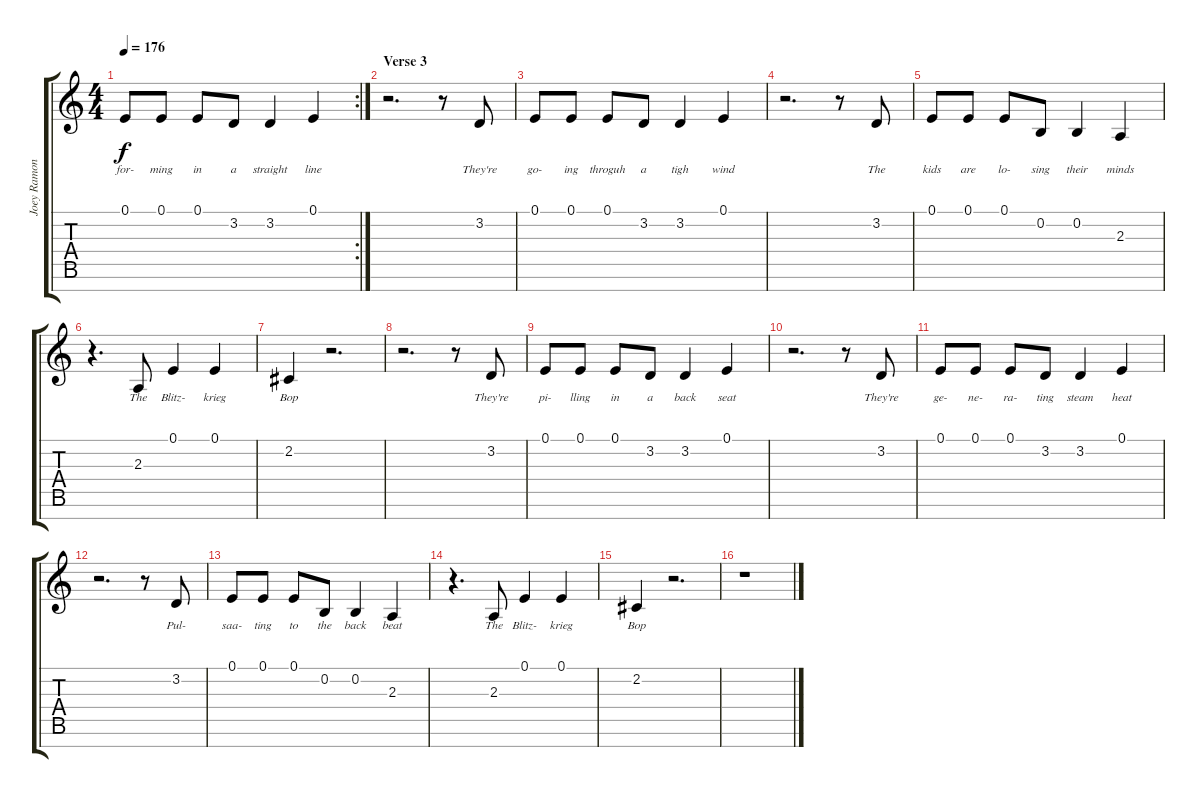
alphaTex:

\track ("Joey Ramone" "Joey Ramon") {instrument altosax}
\staff {score tabs}
\tuning (E4 B3 G3 D3 A2 E2 B1) {hide}
\rc 2
\ts (4 4)
\tempo 176
\clef g2
\ks c
0.1.8{lyrics (0 "for-") lyrics (1 "") lyrics (2 "") lyrics (3 "") lyrics (4 "") dy f} 0.1.8{lyrics (0 "ming") lyrics (1 "") lyrics (2 "") lyrics (3 "") lyrics (4 "")} 0.1.8{lyrics (0 "in") lyrics (1 "") lyrics (2 "") lyrics (3 "") lyrics (4 "")} 3.2.8{lyrics (0 "a") lyrics (1 "") lyrics (2 "") lyrics (3 "") lyrics (4 "")} 3.2.4{lyrics (0 "straight") lyrics (1 "") lyrics (2 "") lyrics (3 "") lyrics (4 "")} 0.1.4{lyrics (0 "line") lyrics (1 "") lyrics (2 "") lyrics (3 "") lyrics (4 "")} |
\section ("" "Verse 3")
r.2{d} r.8 3.2.8{lyrics (0 "They're") lyrics (1 "") lyrics (2 "") lyrics (3 "") lyrics (4 "")} |
0.1.8{lyrics (0 "go-") lyrics (1 "") lyrics (2 "") lyrics (3 "") lyrics (4 "")} 0.1.8{lyrics (0 "ing") lyrics (1 "") lyrics (2 "") lyrics (3 "") lyrics (4 "")} 0.1.8{lyrics (0 "throguh") lyrics (1 "") lyrics (2 "") lyrics (3 "") lyrics (4 "")} 3.2.8{lyrics (0 "a") lyrics (1 "") lyrics (2 "") lyrics (3 "") lyrics (4 "")} 3.2.4{lyrics (0 "tigh") lyrics (1 "") lyrics (2 "") lyrics (3 "") lyrics (4 "")} 0.1.4{lyrics (0 "wind") lyrics (1 "") lyrics (2 "") lyrics (3 "") lyrics (4 "")} |
r.2{d} r.8 3.2.8{lyrics (0 "The") lyrics (1 "") lyrics (2 "") lyrics (3 "") lyrics (4 "")} |
0.1.8{lyrics (0 "kids") lyrics (1 "") lyrics (2 "") lyrics (3 "") lyrics (4 "")} 0.1.8{lyrics (0 "are") lyrics (1 "") lyrics (2 "") lyrics (3 "") lyrics (4 "")} 0.1.8{lyrics (0 "lo-") lyrics (1 "") lyrics (2 "") lyrics (3 "") lyrics (4 "")} 0.2.8{lyrics (0 "sing") lyrics (1 "") lyrics (2 "") lyrics (3 "") lyrics (4 "")} 0.2.4{lyrics (0 "their") lyrics (1 "") lyrics (2 "") lyrics (3 "") lyrics (4 "")} 2.3.4{lyrics (0 "minds") lyrics (1 "") lyrics (2 "") lyrics (3 "") lyrics (4 "")} |
r.4{d} 2.3.8{lyrics (0 "The") lyrics (1 "") lyrics (2 "") lyrics (3 "") lyrics (4 "")} 0.1.4{lyrics (0 "Blitz-") lyrics (1 "") lyrics (2 "") lyrics (3 "") lyrics (4 "")} 0.1.4{lyrics (0 "krieg") lyrics (1 "") lyrics (2 "") lyrics (3 "") lyrics (4 "")} |
2.2.4{lyrics (0 "Bop") lyrics (1 "") lyrics (2 "") lyrics (3 "") lyrics (4 "")} r.2{d} |
r.2{d} r.8 3.2.8{lyrics (0 "They're") lyrics (1 "") lyrics (2 "") lyrics (3 "") lyrics (4 "")} |
0.1.8{lyrics (0 "pi-") lyrics (1 "") lyrics (2 "") lyrics (3 "") lyrics (4 "")} 0.1.8{lyrics (0 "lling") lyrics (1 "") lyrics (2 "") lyrics (3 "") lyrics (4 "")} 0.1.8{lyrics (0 "in") lyrics (1 "") lyrics (2 "") lyrics (3 "") lyrics (4 "")} 3.2.8{lyrics (0 "a") lyrics (1 "") lyrics (2 "") lyrics (3 "") lyrics (4 "")} 3.2.4{lyrics (0 "back") lyrics (1 "") lyrics (2 "") lyrics (3 "") lyrics (4 "")} 0.1.4{lyrics (0 "seat") lyrics (1 "") lyrics (2 "") lyrics (3 "") lyrics (4 "")} |
r.2{d} r.8 3.2.8{lyrics (0 "They're") lyrics (1 "") lyrics (2 "") lyrics (3 "") lyrics (4 "")} |
0.1.8{lyrics (0 "ge-") lyrics (1 "") lyrics (2 "") lyrics (3 "") lyrics (4 "")} 0.1.8{lyrics (0 "ne-") lyrics (1 "") lyrics (2 "") lyrics (3 "") lyrics (4 "")} 0.1.8{lyrics (0 "ra-") lyrics (1 "") lyrics (2 "") lyrics (3 "") lyrics (4 "")} 3.2.8{lyrics (0 "ting") lyrics (1 "") lyrics (2 "") lyrics (3 "") lyrics (4 "")} 3.2.4{lyrics (0 "steam") lyrics (1 "") lyrics (2 "") lyrics (3 "") lyrics (4 "")} 0.1.4{lyrics (0 "heat") lyrics (1 "") lyrics (2 "") lyrics (3 "") lyrics (4 "")} |
r.2{d} r.8 3.2.8{lyrics (0 "Pul-") lyrics (1 "") lyrics (2 "") lyrics (3 "") lyrics (4 "")} |
0.1.8{lyrics (0 "saa-") lyrics (1 "") lyrics (2 "") lyrics (3 "") lyrics (4 "")} 0.1.8{lyrics (0 "ting") lyrics (1 "") lyrics (2 "") lyrics (3 "") lyrics (4 "")} 0.1.8{lyrics (0 "to") lyrics (1 "") lyrics (2 "") lyrics (3 "") lyrics (4 "")} 0.2.8{lyrics (0 "the") lyrics (1 "") lyrics (2 "") lyrics (3 "") lyrics (4 "")} 0.2.4{lyrics (0 "back") lyrics (1 "") lyrics (2 "") lyrics (3 "") lyrics (4 "")} 2.3.4{lyrics (0 "beat") lyrics (1 "") lyrics (2 "") lyrics (3 "") lyrics (4 "")} |
r.4{d} 2.3.8{lyrics (0 "The") lyrics (1 "") lyrics (2 "") lyrics (3 "") lyrics (4 "")} 0.1.4{lyrics (0 "Blitz-") lyrics (1 "") lyrics (2 "") lyrics (3 "") lyrics (4 "")} 0.1.4{lyrics (0 "krieg") lyrics (1 "") lyrics (2 "") lyrics (3 "") lyrics (4 "")} |
2.2.4{lyrics (0 "Bop") lyrics (1 "") lyrics (2 "") lyrics (3 "") lyrics (4 "")} r.2{d} |
r.1
